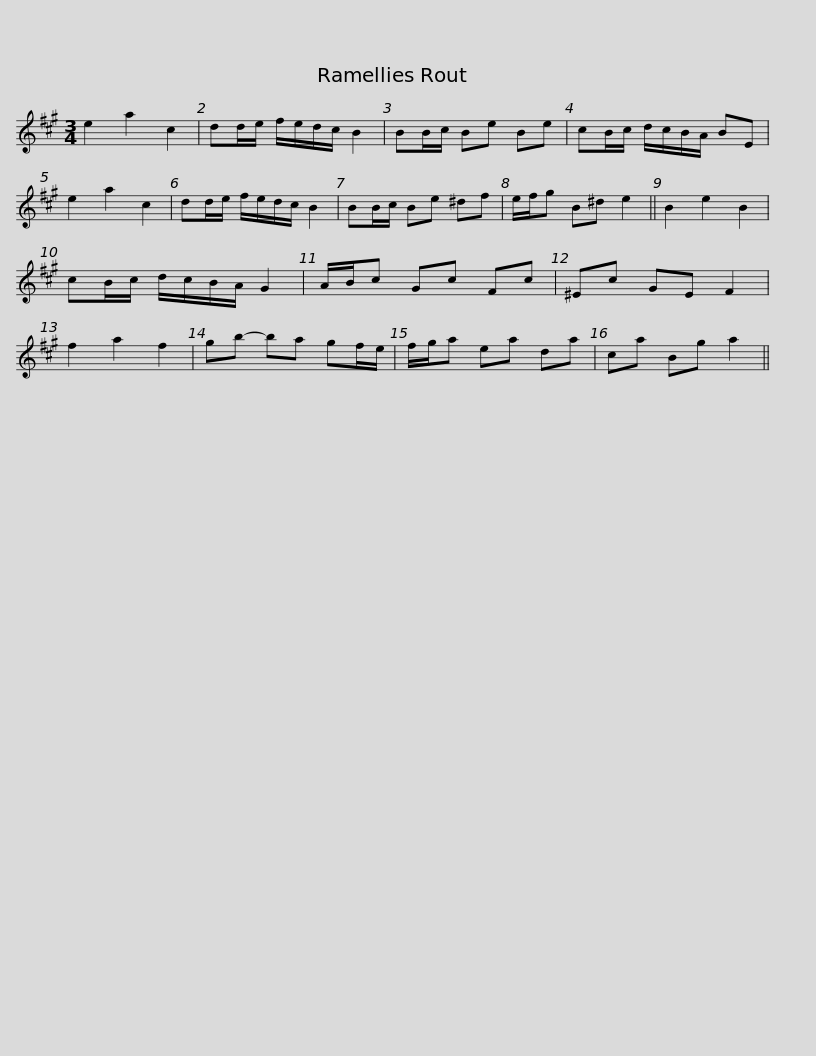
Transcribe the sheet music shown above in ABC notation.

X:1
L:1/8
M:3/4
I:linebreak $
K:A
V:1 treble
V:1
 e2 a2 c2 | dd/e/ f/e/d/c/ B2 | BB/c/ Be Be | cB/c/ d/c/B/A/ BE | e2 a2 c2 | %5
 dd/e/ f/e/d/c/ B2 |$ BB/c/ Be ^df | e/f/g B^d e2 || B2 e2 B2 | cB/c/ d/c/B/A/ G2 | %10
 A/B/c Gc Fc | ^Ec GE F2 | f2 a2 f2 |$ gb- ba gf/e/ | f/g/a ea da | %15
 ca Bg a2 || %16
